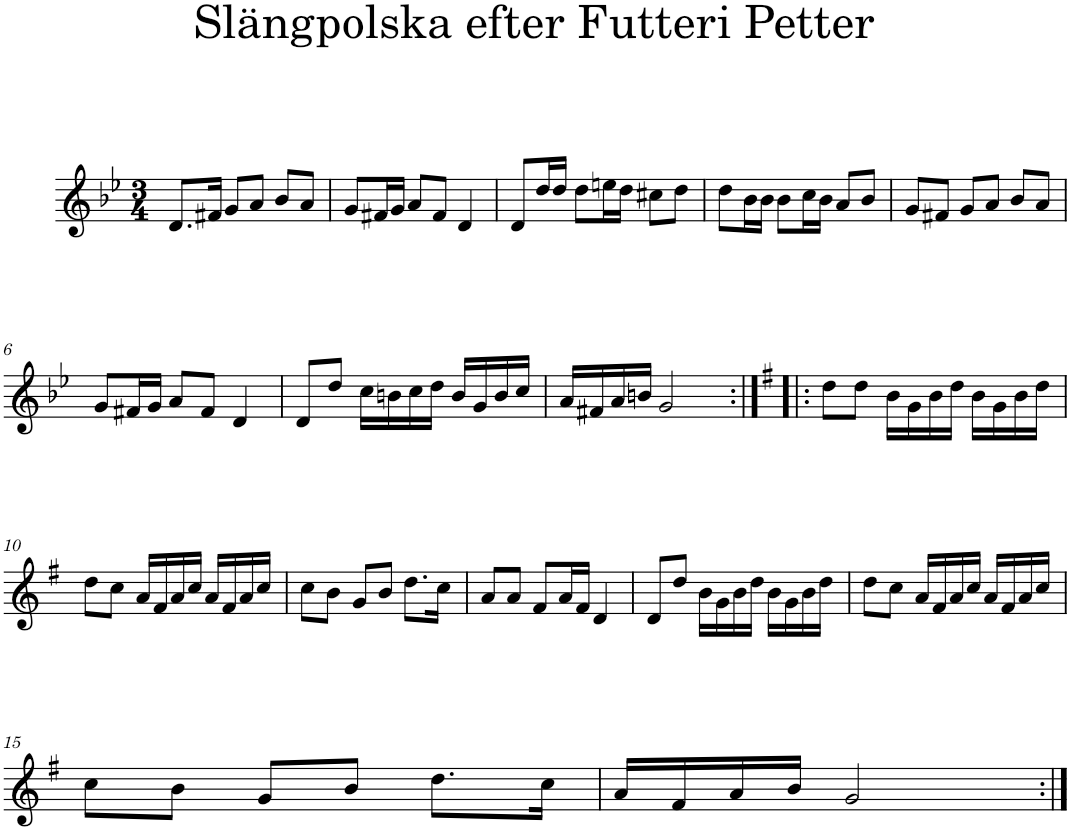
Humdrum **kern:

**kern
*part1
*staff1
*I"Piano
*I'Pno
*clefG2
*k[b-e-]
*g:
*M3/4
=1
8.d/L
16f#X/Jk
8g/L
8a/J
8b-/L
8a/J
=2
8g/L
16f#X/L
16g/JJ
8a/L
8f#/J
4d/
=3
8d/L
16dd/L
16dd/JJ
8dd\L
16een\L
16dd\JJ
8cc#X\L
8dd\J
=4
8dd\L
16b-\L
16b-\JJ
8b-\L
16cc\L
16b-\JJ
8a/L
8b-/J
=5
8g/L
8f#X/J
8g/L
8a/J
8b-/L
8a/J
!!LO:LB:g=z
=6
8g/L
16f#X/L
16g/JJ
8a/L
8f#/J
4d/
=7
8d/L
8dd/J
16cc\LL
16bn\
16cc\
16dd\JJ
16b/LL
16g/
16b/
16cc/JJ
=8
16a/LL
16f#X/
16a/
16bn/JJ
2g/
=9:|!|:
*k[f#]
*G:
8dd\L
8dd\J
16b\LL
16g\
16b\
16dd\JJ
16b\LL
16g\
16b\
16dd\JJ
!!LO:LB:g=z
=10
8dd\L
8cc\J
16a/LL
16f#/
16a/
16cc/JJ
16a/LL
16f#/
16a/
16cc/JJ
=11
8cc\L
8b\J
8g/L
8b/J
8.dd\L
16cc\Jk
=12
8a/L
8a/J
8f#/L
16a/L
16f#/JJ
4d/
=13
8d/L
8dd/J
16b\LL
16g\
16b\
16dd\JJ
16b\LL
16g\
16b\
16dd\JJ
=14
8dd\L
8cc\J
16a/LL
16f#/
16a/
16cc/JJ
16a/LL
16f#/
16a/
16cc/JJ
!!LO:LB:g=z
=15
8cc\L
8b\J
8g/L
8b/J
8.dd\L
16cc\Jk
=16
16a/LL
16f#/
16a/
16b/JJ
2g/
=:|!
*-
